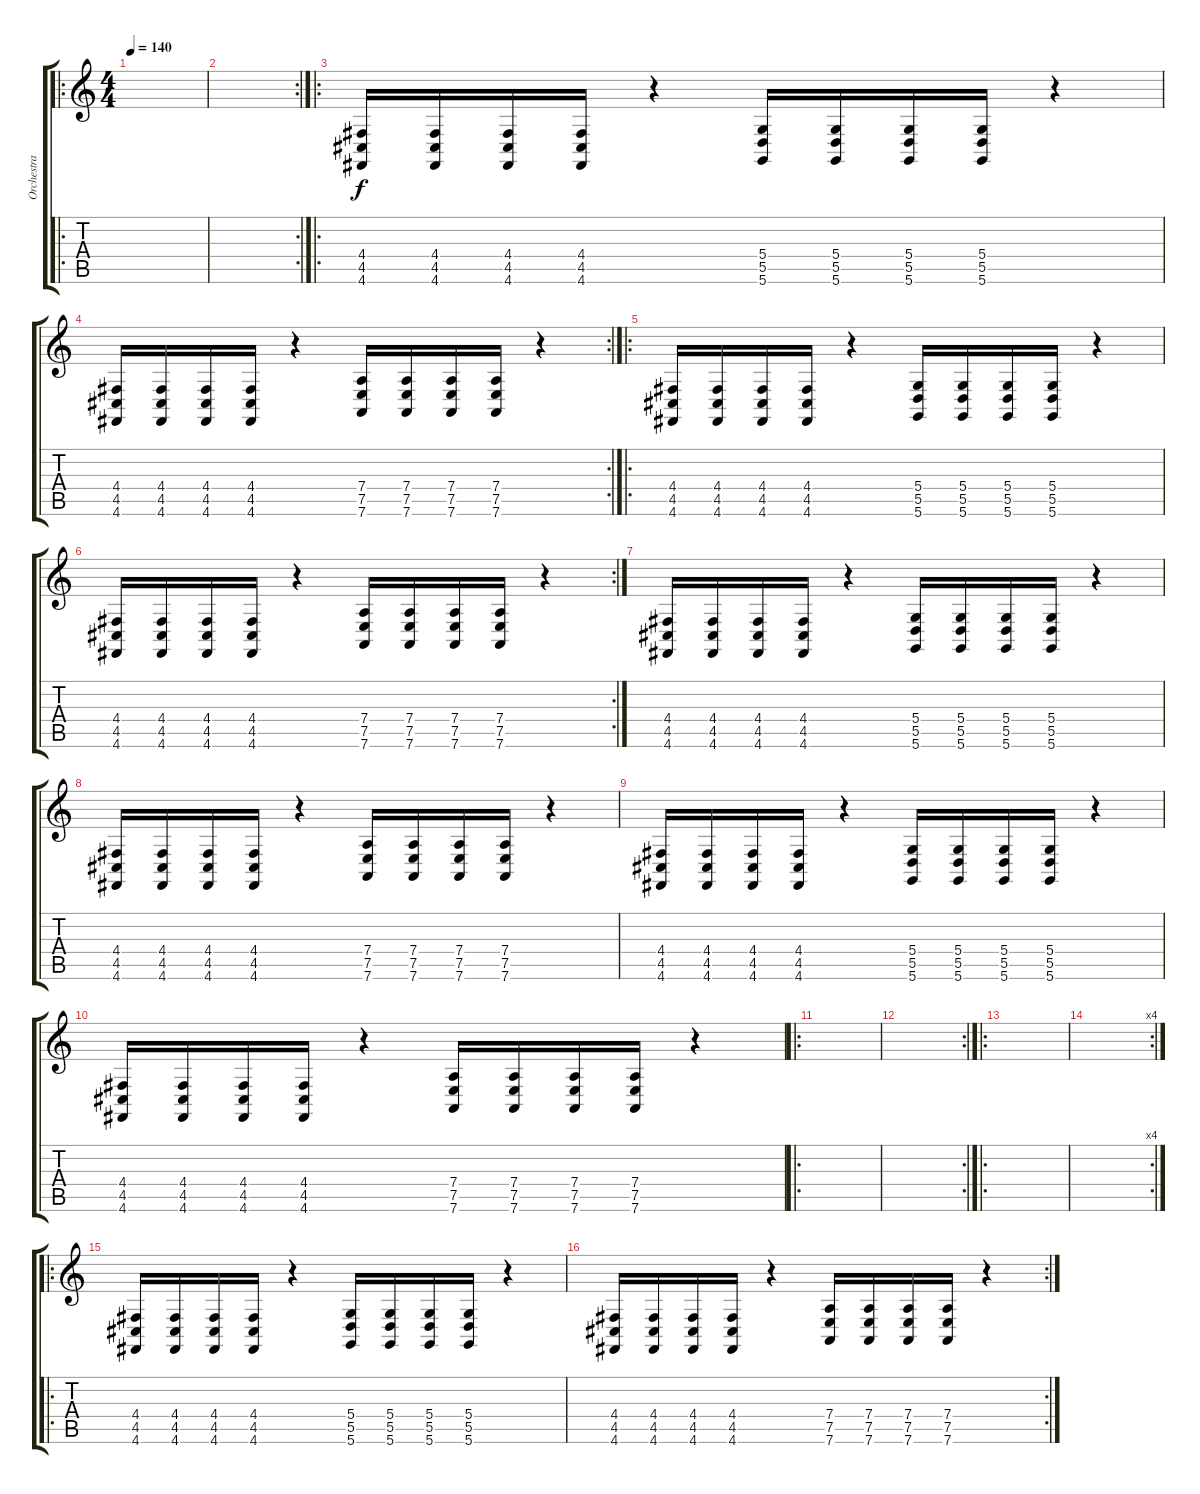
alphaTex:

\track ("Orchestra Hits" "Orchestra ") {instrument orchestrahit}
\staff {score tabs}
\tuning (E4 B3 G3 D3 A2 D2) {hide}
\ro
\ts (4 4)
\tempo 140
\clef g2
\ks c
|
\rc 2
|
\ro
(4.4 4.5 4.6).16 (4.4 4.5 4.6).16 (4.4 4.5 4.6).16 (4.4 4.5 4.6).16 r.4 (5.4 5.5 5.6).16 (5.4 5.5 5.6).16 (5.4 5.5 5.6).16 (5.4 5.5 5.6).16 r.4 |
\rc 2
(4.4 4.5 4.6).16 (4.4 4.5 4.6).16 (4.4 4.5 4.6).16 (4.4 4.5 4.6).16 r.4 (7.4 7.5 7.6).16 (7.4 7.5 7.6).16 (7.4 7.5 7.6).16 (7.4 7.5 7.6).16 r.4 |
\ro
(4.4 4.5 4.6).16 (4.4 4.5 4.6).16 (4.4 4.5 4.6).16 (4.4 4.5 4.6).16 r.4 (5.4 5.5 5.6).16 (5.4 5.5 5.6).16 (5.4 5.5 5.6).16 (5.4 5.5 5.6).16 r.4 |
\rc 2
(4.4 4.5 4.6).16 (4.4 4.5 4.6).16 (4.4 4.5 4.6).16 (4.4 4.5 4.6).16 r.4 (7.4 7.5 7.6).16 (7.4 7.5 7.6).16 (7.4 7.5 7.6).16 (7.4 7.5 7.6).16 r.4 |
(4.4 4.5 4.6).16 (4.4 4.5 4.6).16 (4.4 4.5 4.6).16 (4.4 4.5 4.6).16 r.4 (5.4 5.5 5.6).16 (5.4 5.5 5.6).16 (5.4 5.5 5.6).16 (5.4 5.5 5.6).16 r.4 |
(4.4 4.5 4.6).16 (4.4 4.5 4.6).16 (4.4 4.5 4.6).16 (4.4 4.5 4.6).16 r.4 (7.4 7.5 7.6).16 (7.4 7.5 7.6).16 (7.4 7.5 7.6).16 (7.4 7.5 7.6).16 r.4 |
(4.4 4.5 4.6).16 (4.4 4.5 4.6).16 (4.4 4.5 4.6).16 (4.4 4.5 4.6).16 r.4 (5.4 5.5 5.6).16 (5.4 5.5 5.6).16 (5.4 5.5 5.6).16 (5.4 5.5 5.6).16 r.4 |
(4.4 4.5 4.6).16 (4.4 4.5 4.6).16 (4.4 4.5 4.6).16 (4.4 4.5 4.6).16 r.4 (7.4 7.5 7.6).16 (7.4 7.5 7.6).16 (7.4 7.5 7.6).16 (7.4 7.5 7.6).16 r.4 |
\ro
|
\rc 2
|
\ro
|
\rc 4
|
\ro
(4.4 4.5 4.6).16 (4.4 4.5 4.6).16 (4.4 4.5 4.6).16 (4.4 4.5 4.6).16 r.4 (5.4 5.5 5.6).16 (5.4 5.5 5.6).16 (5.4 5.5 5.6).16 (5.4 5.5 5.6).16 r.4 |
\rc 2
(4.4 4.5 4.6).16 (4.4 4.5 4.6).16 (4.4 4.5 4.6).16 (4.4 4.5 4.6).16 r.4 (7.4 7.5 7.6).16 (7.4 7.5 7.6).16 (7.4 7.5 7.6).16 (7.4 7.5 7.6).16 r.4
